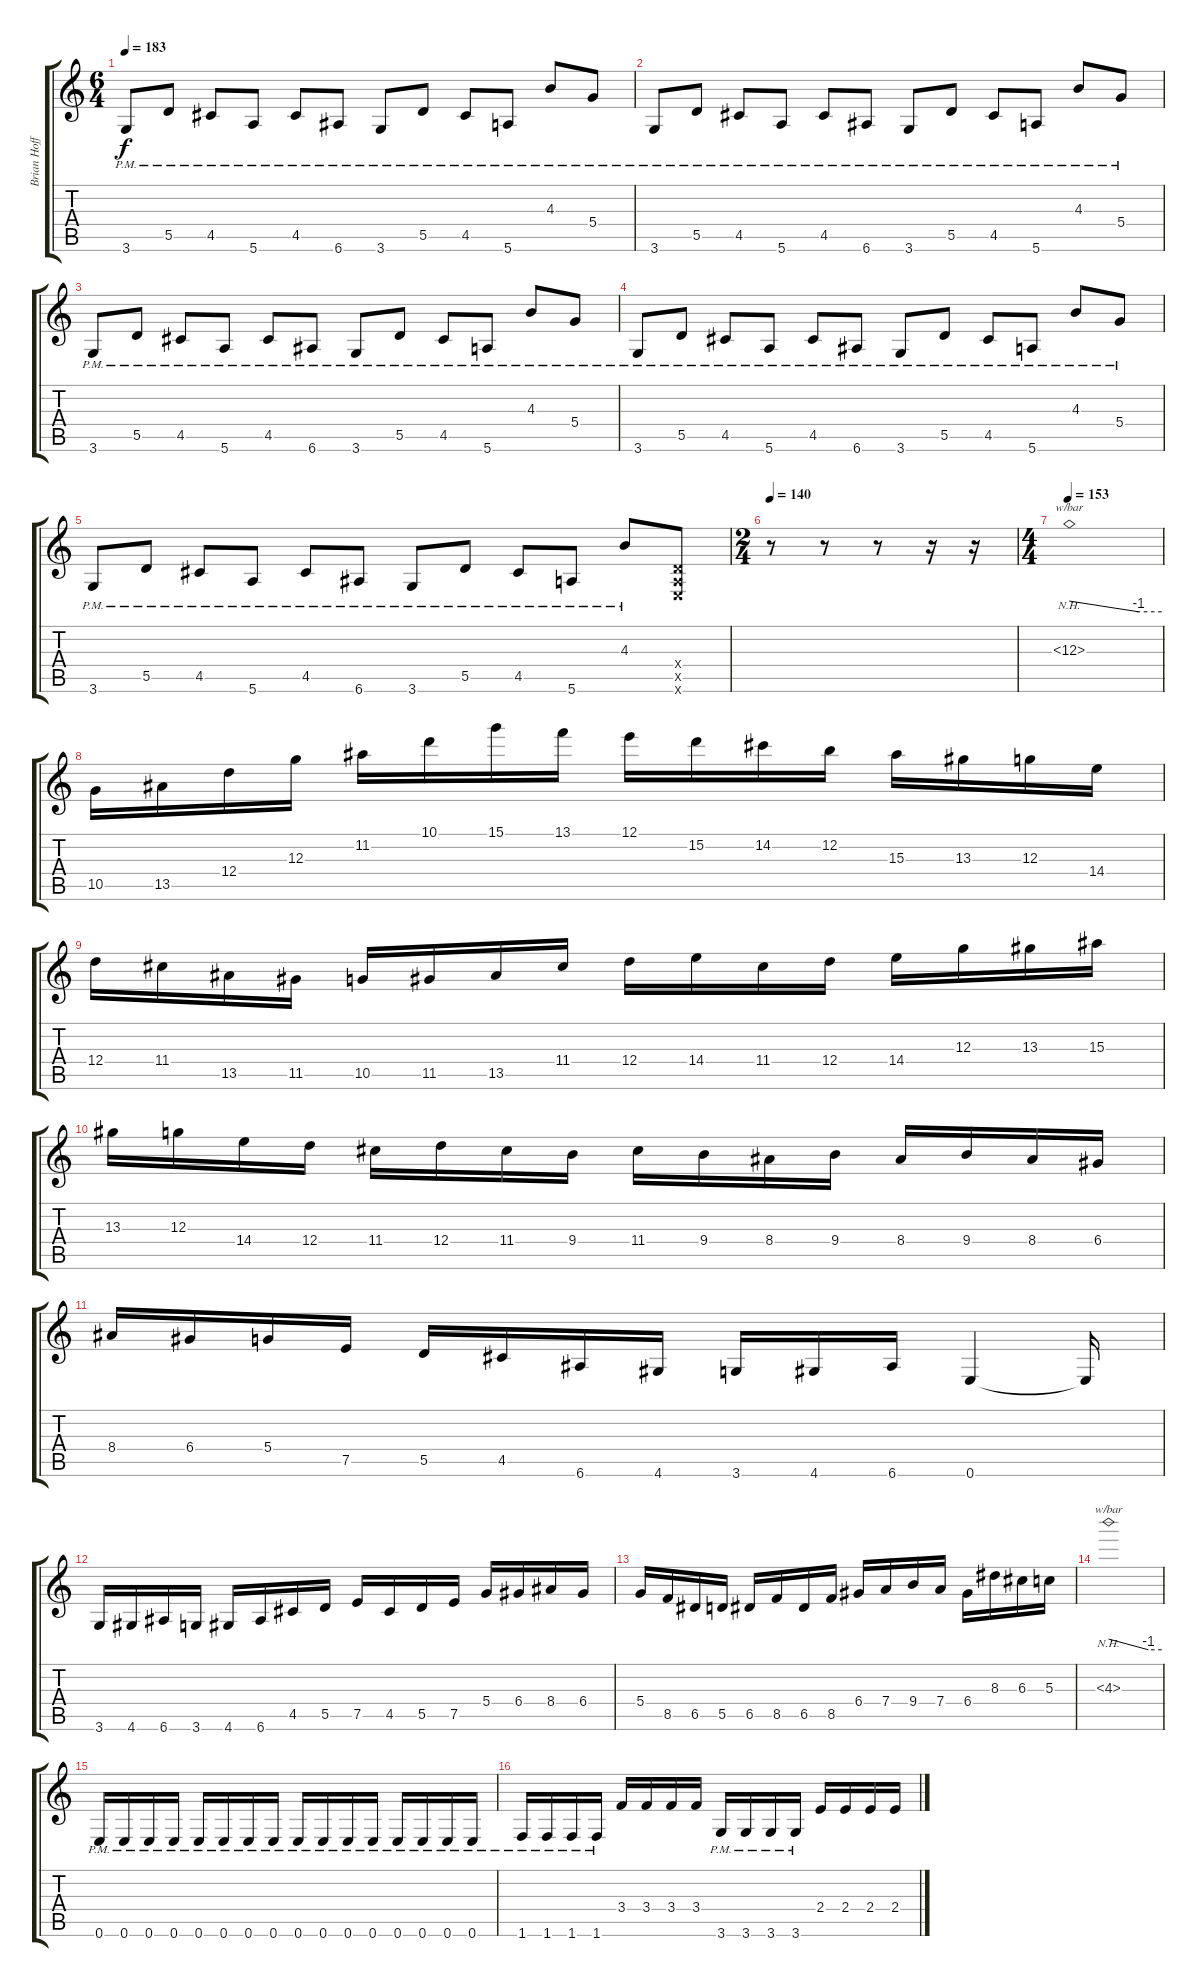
\track ("Brian Hoffman" "Brian Hoff") {instrument distortionguitar}
\staff {score tabs}
\tuning (E4 B3 G3 D3 A2 E2) {hide}
\ts (6 4)
\tempo 183
\clef g2
\ks c
3.6{pm}.8{dy f} 5.5{pm}.8 4.5{pm}.8 5.6{pm}.8 4.5{pm}.8 6.6{pm}.8 3.6{pm}.8 5.5{pm}.8 4.5{pm}.8 5.6{pm}.8 4.3{pm}.8 5.4{pm}.8 |
3.6{pm}.8 5.5{pm}.8 4.5{pm}.8 5.6{pm}.8 4.5{pm}.8 6.6{pm}.8 3.6{pm}.8 5.5{pm}.8 4.5{pm}.8 5.6{pm}.8 4.3{pm}.8 5.4{pm}.8 |
3.6{pm}.8 5.5{pm}.8 4.5{pm}.8 5.6{pm}.8 4.5{pm}.8 6.6{pm}.8 3.6{pm}.8 5.5{pm}.8 4.5{pm}.8 5.6{pm}.8 4.3{pm}.8 5.4{pm}.8 |
3.6{pm}.8 5.5{pm}.8 4.5{pm}.8 5.6{pm}.8 4.5{pm}.8 6.6{pm}.8 3.6{pm}.8 5.5{pm}.8 4.5{pm}.8 5.6{pm}.8 4.3{pm}.8 5.4{pm}.8 |
3.6{pm}.8 5.5{pm}.8 4.5{pm}.8 5.6{pm}.8 4.5{pm}.8 6.6{pm}.8 3.6{pm}.8 5.5{pm}.8 4.5{pm}.8 5.6{pm}.8 4.3{pm}.8 (0.4{x} 0.5{x} 0.6{x}).8 |
\ts (2 4)
\tempo 140
r.8 r.8 r.8 r.16 r.16 |
\ts (4 4)
\tempo 153
6.3{nh}.1{tbe (custom default 0 0 45 -4 60 -4)} |
10.5.16 13.5.16 12.4.16 12.3.16 11.2.16 10.1.16 15.1.16 13.1.16 12.1.16 15.2.16 14.2.16 12.2.16 15.3.16 13.3.16 12.3.16 14.4.16 |
12.4.16 11.4.16 13.5.16 11.5.16 10.5.16 11.5.16 13.5.16 11.4.16 12.4.16 14.4.16 11.4.16 12.4.16 14.4.16 12.3.16 13.3.16 15.3.16 |
13.3.16 12.3.16 14.4.16 12.4.16 11.4.16 12.4.16 11.4.16 9.4.16 11.4.16 9.4.16 8.4.16 9.4.16 8.4.16 9.4.16 8.4.16 6.4.16 |
8.4.16 6.4.16 5.4.16 7.5.16 5.5.16 4.5.16 6.6.16 4.6.16 3.6.16 4.6.16 6.6.16 0.6.4 0.6{t}.16 |
3.6.16 4.6.16 6.6.16 3.6.16 4.6.16 6.6.16 4.5.16 5.5.16 7.5.16 4.5.16 5.5.16 7.5.16 5.4.16 6.4.16 8.4.16 6.4.16 |
5.4.16 8.5.16 6.5.16 5.5.16 6.5.16 8.5.16 6.5.16 8.5.16 6.4.16 7.4.16 9.4.16 7.4.16 6.4.16 8.3.16 6.3.16 5.3.16 |
4.3{nh}.1{tbe (custom default 0 0 45 -4 60 -4)} |
0.6{pm}.16 0.6{pm}.16 0.6{pm}.16 0.6{pm}.16 0.6{pm}.16 0.6{pm}.16 0.6{pm}.16 0.6{pm}.16 0.6{pm}.16 0.6{pm}.16 0.6{pm}.16 0.6{pm}.16 0.6{pm}.16 0.6{pm}.16 0.6{pm}.16 0.6{pm}.16 |
1.6{pm}.16 1.6{pm}.16 1.6{pm}.16 1.6{pm}.16 3.4.16 3.4.16 3.4.16 3.4.16 3.6{pm}.16 3.6{pm}.16 3.6{pm}.16 3.6{pm}.16 2.4.16 2.4.16 2.4.16 2.4.16
